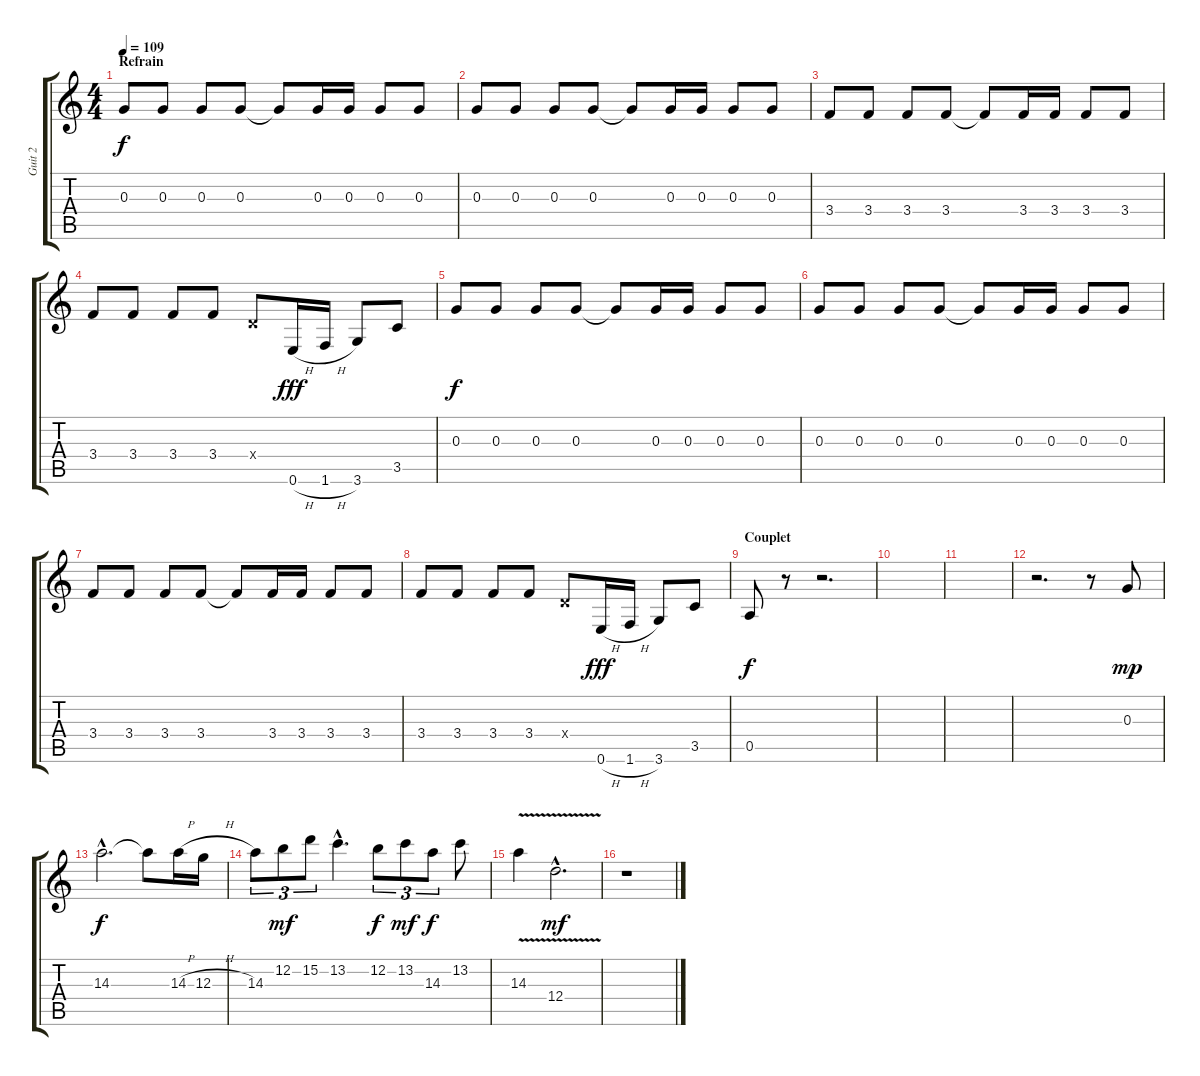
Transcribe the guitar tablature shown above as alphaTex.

\track ("Guit 2" "Guit 2") {instrument overdrivenguitar}
\staff {score tabs}
\tuning (E4 B3 G3 D3 A2 E2) {hide}
\ts (4 4)
\section ("" "Refrain")
\tempo 109
\clef g2
\ks c
0.3.8{dy f} 0.3.8 0.3.8 0.3.8 0.3{t}.8 0.3.16 0.3.16 0.3.8 0.3.8 |
0.3.8 0.3.8 0.3.8 0.3.8 0.3{t}.8 0.3.16 0.3.16 0.3.8 0.3.8 |
3.4.8 3.4.8 3.4.8 3.4.8 3.4{t}.8 3.4.16 3.4.16 3.4.8 3.4.8 |
3.4.8 3.4.8 3.4.8 3.4.8 0.4{x}.8 0.6{h}.16{dy fff} 1.6{h}.16 3.6.8 3.5.8 |
0.3.8{dy f} 0.3.8 0.3.8 0.3.8 0.3{t}.8 0.3.16 0.3.16 0.3.8 0.3.8 |
0.3.8 0.3.8 0.3.8 0.3.8 0.3{t}.8 0.3.16 0.3.16 0.3.8 0.3.8 |
3.4.8 3.4.8 3.4.8 3.4.8 3.4{t}.8 3.4.16 3.4.16 3.4.8 3.4.8 |
3.4.8 3.4.8 3.4.8 3.4.8 0.4{x}.8 0.6{h}.16{dy fff} 1.6{h}.16 3.6.8 3.5.8 |
\section ("" "Couplet")
0.5.8{dy f} r.8 r.2{d} |
|
|
r.2{d} r.8 0.3.8{dy mp volume 12} |
14.3{hac}.2{d dy f} 14.3{t}.8 14.3{h}.16 12.3{h}.16 |
14.3.8{tu (3 2)} 12.2.8{tu (3 2) dy mf} 15.2.8{tu (3 2)} 13.2{hac}.4{d} 12.2.8{tu (3 2) dy f} 13.2.8{tu (3 2) dy mf} 14.3.8{tu (3 2) dy f} 13.2.8 |
14.3{v}.4 12.4{v hac}.2{d dy mf} |
r.1{volume 8}
